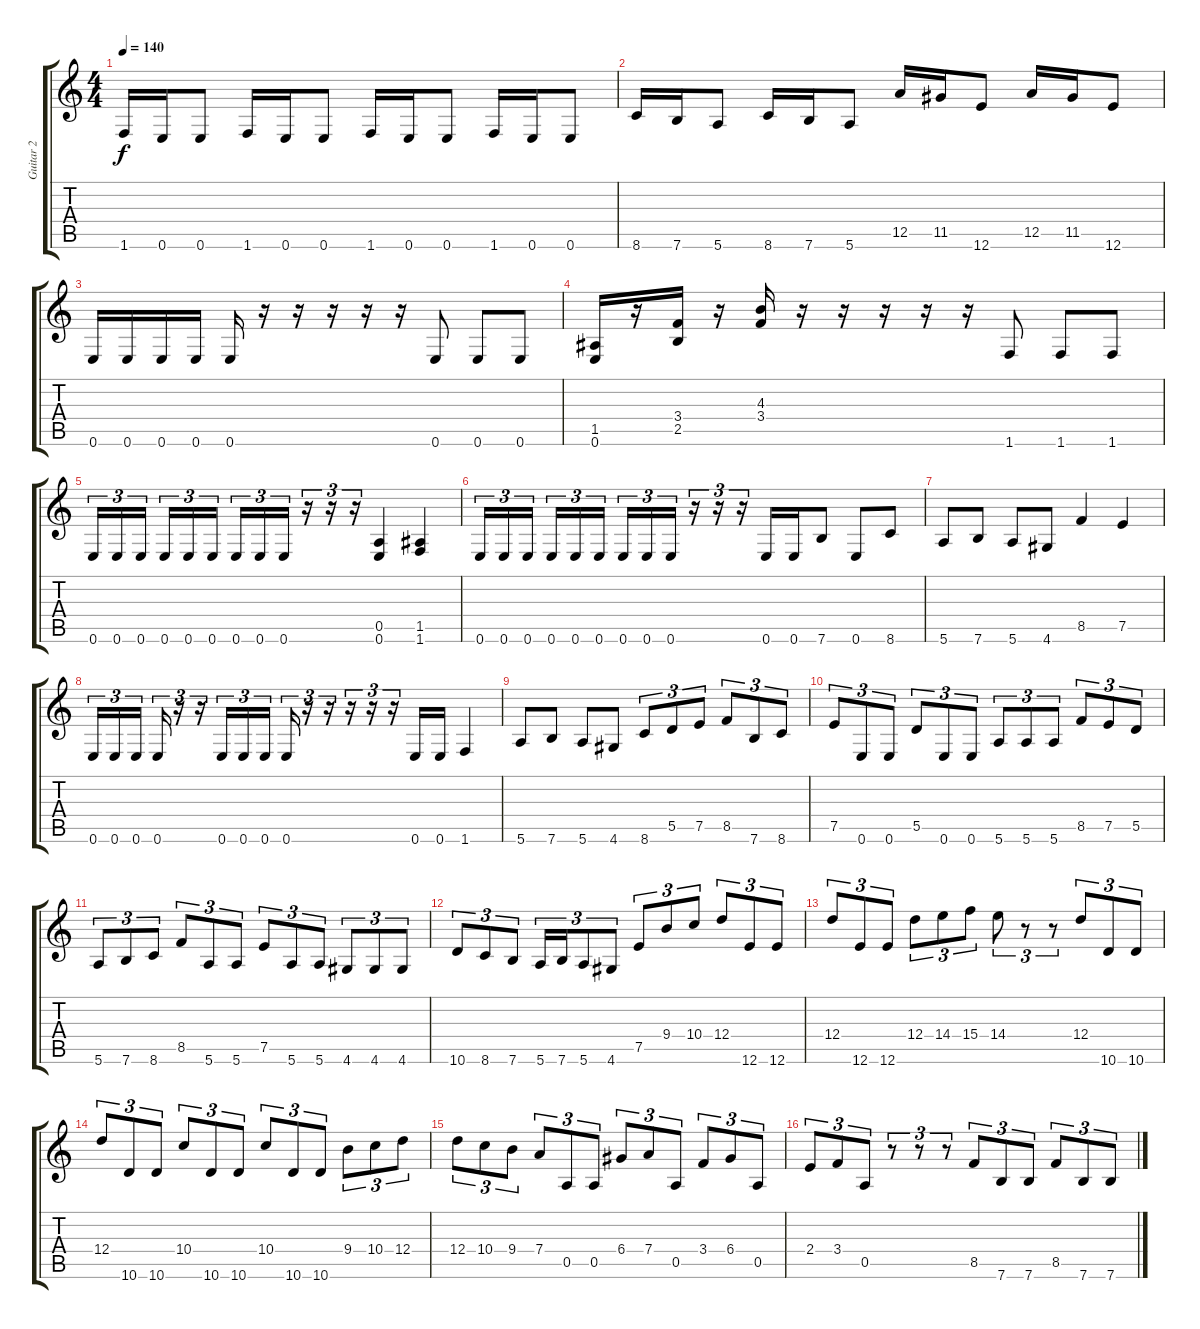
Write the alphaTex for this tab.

\track ("Guitar 2" "Guitar 2") {instrument distortionguitar}
\staff {score tabs}
\tuning (E4 B3 G3 D3 A2 E2) {hide}
\ts (4 4)
\tempo 140
\clef g2
\ks c
1.6.16{dy f} 0.6.16 0.6.8 1.6.16 0.6.16 0.6.8 1.6.16 0.6.16 0.6.8 1.6.16 0.6.16 0.6.8 |
8.6.16 7.6.16 5.6.8 8.6.16 7.6.16 5.6.8 12.5.16 11.5.16 12.6.8 12.5.16 11.5.16 12.6.8 |
0.6.16 0.6.16 0.6.16 0.6.16 0.6.16 r.16 r.16 r.16 r.16 r.16 0.6.8 0.6.8 0.6.8 |
(1.5 0.6).16 r.16 (3.4 2.5).16 r.16 (4.3 3.4).16 r.16 r.16 r.16 r.16 r.16 1.6.8 1.6.8 1.6.8 |
0.6.16{tu (3 2)} 0.6.16{tu (3 2)} 0.6.16{tu (3 2) beam splitsecondary} 0.6.16{tu (3 2)} 0.6.16{tu (3 2)} 0.6.16{tu (3 2)} 0.6.16{tu (3 2)} 0.6.16{tu (3 2)} 0.6.16{tu (3 2)} r.16{tu (3 2)} r.16{tu (3 2)} r.16{tu (3 2)} (0.5 0.6).4 (1.5 1.6).4 |
0.6.16{tu (3 2)} 0.6.16{tu (3 2)} 0.6.16{tu (3 2) beam splitsecondary} 0.6.16{tu (3 2)} 0.6.16{tu (3 2)} 0.6.16{tu (3 2)} 0.6.16{tu (3 2)} 0.6.16{tu (3 2)} 0.6.16{tu (3 2)} r.16{tu (3 2)} r.16{tu (3 2)} r.16{tu (3 2)} 0.6.16 0.6.16 7.6.8 0.6.8 8.6.8 |
5.6.8 7.6.8 5.6.8 4.6.8 8.5.4 7.5.4 |
0.6.16{tu (3 2)} 0.6.16{tu (3 2)} 0.6.16{tu (3 2) beam splitsecondary} 0.6.16{tu (3 2)} r.16{tu (3 2)} r.16{tu (3 2)} 0.6.16{tu (3 2)} 0.6.16{tu (3 2)} 0.6.16{tu (3 2) beam splitsecondary} 0.6.16{tu (3 2)} r.16{tu (3 2)} r.16{tu (3 2)} r.16{tu (3 2)} r.16{tu (3 2)} r.16{tu (3 2)} 0.6.16 0.6.16 1.6.4 |
5.6.8 7.6.8 5.6.8 4.6.8 8.6.8{tu (3 2)} 5.5.8{tu (3 2)} 7.5.8{tu (3 2)} 8.5.8{tu (3 2)} 7.6.8{tu (3 2)} 8.6.8{tu (3 2)} |
7.5.8{tu (3 2)} 0.6.8{tu (3 2)} 0.6.8{tu (3 2)} 5.5.8{tu (3 2)} 0.6.8{tu (3 2)} 0.6.8{tu (3 2)} 5.6.8{tu (3 2)} 5.6.8{tu (3 2)} 5.6.8{tu (3 2)} 8.5.8{tu (3 2)} 7.5.8{tu (3 2)} 5.5.8{tu (3 2)} |
5.6.8{tu (3 2)} 7.6.8{tu (3 2)} 8.6.8{tu (3 2)} 8.5.8{tu (3 2)} 5.6.8{tu (3 2)} 5.6.8{tu (3 2)} 7.5.8{tu (3 2)} 5.6.8{tu (3 2)} 5.6.8{tu (3 2)} 4.6.8{tu (3 2)} 4.6.8{tu (3 2)} 4.6.8{tu (3 2)} |
10.6.8{tu (3 2)} 8.6.8{tu (3 2)} 7.6.8{tu (3 2)} 5.6.16{tu (3 2)} 7.6.16{tu (3 2)} 5.6.8{tu (3 2)} 4.6.8{tu (3 2)} 7.5.8{tu (3 2)} 9.4.8{tu (3 2)} 10.4.8{tu (3 2)} 12.4.8{tu (3 2)} 12.6.8{tu (3 2)} 12.6.8{tu (3 2)} |
12.4.8{tu (3 2)} 12.6.8{tu (3 2)} 12.6.8{tu (3 2)} 12.4.8{tu (3 2)} 14.4.8{tu (3 2)} 15.4.8{tu (3 2)} 14.4.8{tu (3 2)} r.8{tu (3 2)} r.8{tu (3 2)} 12.4.8{tu (3 2)} 10.6.8{tu (3 2)} 10.6.8{tu (3 2)} |
12.4.8{tu (3 2)} 10.6.8{tu (3 2)} 10.6.8{tu (3 2)} 10.4.8{tu (3 2)} 10.6.8{tu (3 2)} 10.6.8{tu (3 2)} 10.4.8{tu (3 2)} 10.6.8{tu (3 2)} 10.6.8{tu (3 2)} 9.4.8{tu (3 2)} 10.4.8{tu (3 2)} 12.4.8{tu (3 2)} |
12.4.8{tu (3 2)} 10.4.8{tu (3 2)} 9.4.8{tu (3 2)} 7.4.8{tu (3 2)} 0.5.8{tu (3 2)} 0.5.8{tu (3 2)} 6.4.8{tu (3 2)} 7.4.8{tu (3 2)} 0.5.8{tu (3 2)} 3.4.8{tu (3 2)} 6.4.8{tu (3 2)} 0.5.8{tu (3 2)} |
2.4.8{tu (3 2)} 3.4.8{tu (3 2)} 0.5.8{tu (3 2)} r.8{tu (3 2)} r.8{tu (3 2)} r.8{tu (3 2)} 8.5.8{tu (3 2)} 7.6.8{tu (3 2)} 7.6.8{tu (3 2)} 8.5.8{tu (3 2)} 7.6.8{tu (3 2)} 7.6.8{tu (3 2)}
